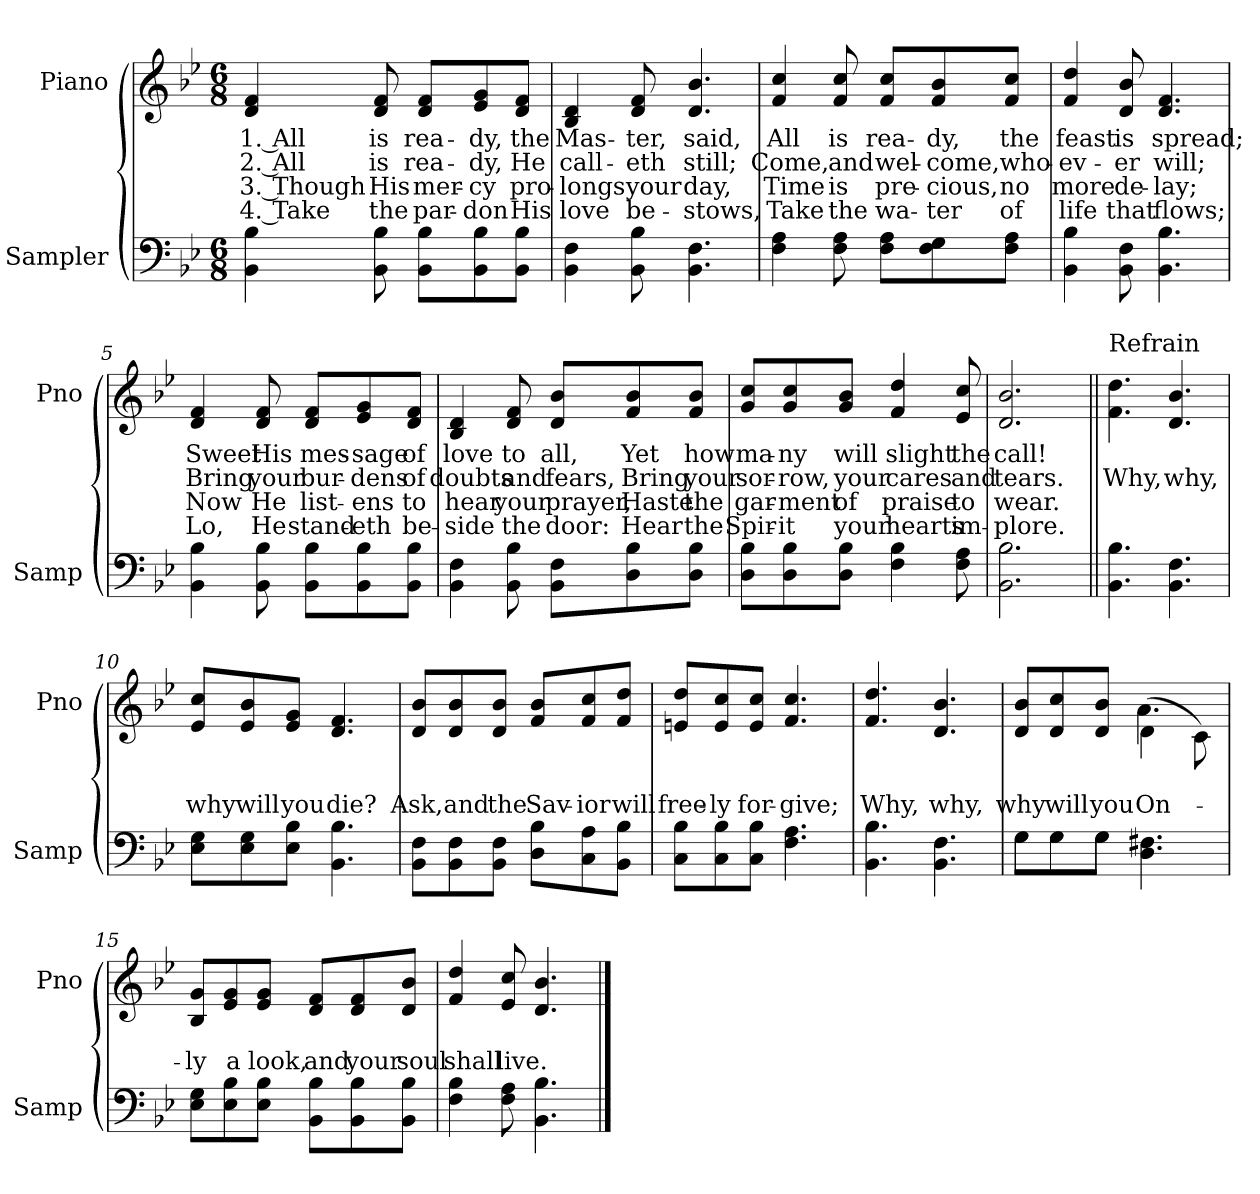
**kern	**kern	**text	**text	**text	**text
*part2	*part1	*part1	*part1	*part1	*part1
*staff2	*staff1	*staff1	*staff1	*staff1	*staff1
*I"Sampler	*I"Piano	*	*	*	*
*I'Samp	*I'Pno	*	*	*	*
*clefF4	*clefG2	*	*	*	*
*k[b-e-]	*k[b-e-]	*	*	*	*
*B-:	*B-:	*	*	*	*
*M6/8	*M6/8	*	*	*	*
=1	=1	=1	=1	=1	=1
4BB- 4B-	4d 4f	1. All	2. All	3. Though	4. Take
8BB- 8B-	8d 8f	is	is	His	the
8BB-\ 8B-\L	8d/ 8f/L	rea-	rea-	mer-	par-
8BB-\ 8B-\	8e-/ 8g/	-dy,	-dy,	-cy	-don
8BB-\ 8B-\J	8d/ 8f/J	the	He	pro-	His
=2	=2	=2	=2	=2	=2
4BB- 4F	4B- 4d	Mas-	call-	-longs	love
8BB- 8B-	8d 8f	-ter,	-eth	your	be-
4.BB- 4.F	4.d 4.b-	said,	still;	day,	-stows,
=3	=3	=3	=3	=3	=3
4F 4A	4f 4cc	All	Come,	Time	Take
8F 8A	8f 8cc	is	and	is	the
8F\ 8A\L	8f/ 8cc/L	rea-	wel-	pre-	wa-
8F\ 8G\	8f/ 8b-/	-dy,	-come,	-cious,	-ter
8F\ 8A\J	8f/ 8cc/J	the	who-	no	of
=4	=4	=4	=4	=4	=4
4BB- 4B-	4f 4dd	feast	-ev-	more	life
8BB- 8F	8d 8b-	is	-er	de-	that
4.BB- 4.B-	4.d 4.f	spread;	will;	-lay;	flows;
=5	=5	=5	=5	=5	=5
4BB- 4B-	4d 4f	Sweet	Bring	Now	Lo,
8BB- 8B-	8d 8f	His	your	He	He
8BB-\ 8B-\L	8d/ 8f/L	mes-	bur-	list-	stand-
8BB-\ 8B-\	8e-/ 8g/	-sage	-dens	-ens	-eth
8BB-\ 8B-\J	8d/ 8f/J	of	of	to	be-
=6	=6	=6	=6	=6	=6
4BB- 4F	4B- 4d	love	doubts	hear	-side
8BB- 8B-	8d 8f	to	and	your	the
8BB-\ 8F\L	8d/ 8b-/L	all,	fears,	prayer,	door:
8D\ 8B-\	8f/ 8b-/	Yet	Bring	Haste	Hear
8D\ 8B-\J	8f/ 8b-/J	how	your	the	the
=7	=7	=7	=7	=7	=7
8D\ 8B-\L	8g/ 8cc/L	ma-	sor-	gar-	Spir-
8D\ 8B-\	8g/ 8cc/	-ny	-row,	-ment	-it
8D\ 8B-\J	8g/ 8b-/J	will	your	of	your
4F 4B-	4f 4dd	slight	cares	praise	hearts
8F 8A	8e- 8cc	the	and	to	im-
=8	=8	=8	=8	=8	=8
2.BB- 2.B-	2.d 2.b-	call!	tears.	wear.	-plore.
=9||	=9||	=9||	=9||	=9||	=9||
!	!LO:TX:t=Refrain	!	!	!	!
4.BB- 4.B-	4.f\ 4.dd\	.	Why,	.	.
4.BB- 4.F	4.d 4.b-	.	why,	.	.
=10	=10	=10	=10	=10	=10
8E-\ 8G\L	8e-/ 8cc/L	.	why	.	.
8E-\ 8G\	8e-/ 8b-/	.	will	.	.
8E-\ 8B-\J	8e-/ 8g/J	.	you	.	.
4.BB- 4.B-	4.d 4.f	.	die?	.	.
=11	=11	=11	=11	=11	=11
8BB-\ 8F\L	8d/ 8b-/L	.	Ask,	.	.
8BB-\ 8F\	8d/ 8b-/	.	and	.	.
8BB-\ 8F\J	8d/ 8b-/J	.	the	.	.
8D\ 8B-\L	8f/ 8b-/L	.	Sav-	.	.
8C\ 8A\	8f/ 8cc/	.	-ior	.	.
8BB-\ 8B-\J	8f/ 8dd/J	.	will	.	.
=12	=12	=12	=12	=12	=12
8C\ 8B-\L	8en/ 8dd/L	.	free-	.	.
8C\ 8B-\	8e/ 8cc/	.	-ly	.	.
8C\ 8B-\J	8e/ 8cc/J	.	for-	.	.
4.F 4.A	4.f 4.cc	.	-give;	.	.
=13	=13	=13	=13	=13	=13
4.BB- 4.B-	4.f 4.dd	.	Why,	.	.
4.BB- 4.F	4.d 4.b-	.	why,	.	.
=14	=14	=14	=14	=14	=14
*^	*^	*	*	*	*
8G\L	8G\L	8d/ 8b-/L	4.ryy	.	why	.	.
8G\	8G\	8d/ 8cc/	.	.	will	.	.
8G\J	8G\J	8d/ 8b-/J	.	.	you	.	.
4.D 4.F#X	4.ryy	(4d\	4.a	.	On-	.	.
.	.	8c\)	.	.	.	.	.
*v	*v	*	*	*	*	*	*
*	*v	*v	*	*	*	*
=15	=15	=15	=15	=15	=15
8E-\ 8G\L	8B-/ 8g/L	.	-ly	.	.
8E-\ 8B-\	8e-/ 8g/	.	a	.	.
8E-\ 8B-\J	8e-/ 8g/J	.	look,	.	.
8BB-\ 8B-\L	8d/ 8f/L	.	and	.	.
8BB-\ 8B-\	8d/ 8f/	.	your	.	.
8BB-\ 8B-\J	8d/ 8b-/J	.	soul	.	.
=16	=16	=16	=16	=16	=16
4F 4B-	4f 4dd	.	shall	.	.
8F 8A	8e- 8cc	.	live.	.	.
4.BB- 4.B-	4.d 4.b-	.	.	.	.
==	==	==	==	==	==
*-	*-	*-	*-	*-	*-
